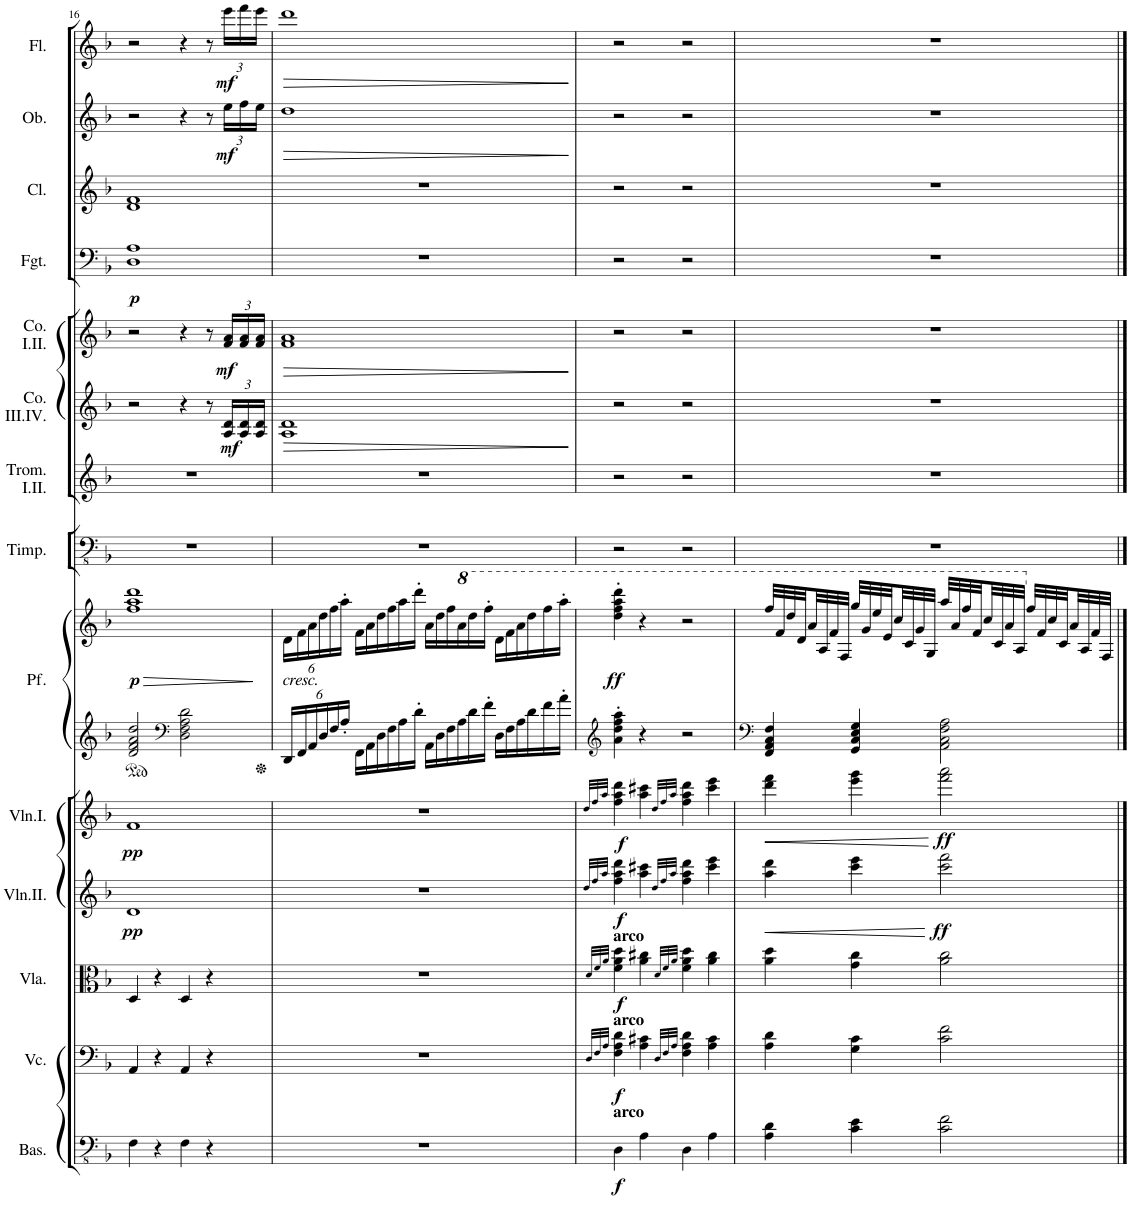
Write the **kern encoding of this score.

**kern	**dynam	**kern	**dynam	**kern	**dynam	**kern	**dynam	**kern	**dynam	**kern	**kern	**dynam	**kern	**kern	**kern	**dynam	**kern	**dynam	**kern	**dynam	**kern	**kern	**dynam	**kern	**dynam
*part14	*part14	*part13	*part13	*part12	*part12	*part11	*part11	*part10	*part10	*part9	*part9	*part9	*part8	*part7	*part6	*part6	*part5	*part5	*part4	*part4	*part3	*part2	*part2	*part1	*part1
*staff15	*staff15	*staff14	*staff14	*staff13	*staff13	*staff12	*staff12	*staff11	*staff11	*staff10	*staff9	*staff9/10	*staff8	*staff7	*staff6	*staff6	*staff5	*staff5	*staff4	*staff4	*staff3	*staff2	*staff2	*staff1	*staff1
*I"Basso.	*	*I"Violoncello.	*	*I"Viola.	*	*I"Violino II.	*	*I"Violino I.	*	*I"Pianoforte.	*	*	*I"Timpani. in A - C - D - E.	*I"Trombe I, II. in Bb.	*I"Corni III, IV. in F.	*	*I"Corni I, II. in F.	*	*I"Fagotti I, II.	*	*I"Clarinetti I, II. in Bb.	*I"Oboi I, II.	*	*I"Flauti I, II.	*
*I'Bas.	*	*I'Vc.	*	*I'Vla.	*	*I'Vln.II.	*	*I'Vln.I.	*	*I'Pf.	*	*	*I'Timp.	*I'Trom. I.II.	*I'Co. III.IV.	*	*I'Co. I.II.	*	*I'Fgt.	*	*I'Cl.	*I'Ob.	*	*I'Fl.	*
!!LO:PB:g=z
*clefFv4	*	*clefF4	*	*clefC3	*	*clefG2	*	*clefG2	*	*clefG2	*clefG2	*	*clefFv4	*clefG2	*clefG2	*	*clefG2	*	*clefF4	*	*clefG2	*clefG2	*	*clefG2	*
*	*	*	*	*	*	*	*	*	*	*	*	*	*	*	*ITrd4c7	*	*ITrd4c7	*	*	*	*	*	*	*	*
*k[b-]	*	*k[b-]	*	*k[b-]	*	*k[b-]	*	*k[b-]	*	*k[b-]	*k[b-]	*	*k[b-]	*k[b-]	*k[b-]	*	*k[b-]	*	*k[b-]	*	*k[b-]	*k[b-]	*	*k[b-]	*
*M4/4	*	*M4/4	*	*M4/4	*	*M4/4	*	*M4/4	*	*M4/4	*M4/4	*	*M4/4	*M4/4	*M4/4	*	*M4/4	*	*M4/4	*	*M4/4	*M4/4	*	*M4/4	*
*met(c)	*	*met(c)	*	*met(c)	*	*met(c)	*	*met(c)	*	*met(c)	*met(c)	*	*met(c)	*met(c)	*met(c)	*	*met(c)	*	*met(c)	*	*met(c)	*met(c)	*	*met(c)	*
=16	=16	=16	=16	=16	=16	=16	=16	=16	=16	=16	=16	=16	=16	=16	=16	=16	=16	=16	=16	=16	=16	=16	=16	=16	=16
!	!	!	!	!	!	!	!LO:DY:b	!	!LO:DY:b	!	!	!LO:HP:b	!	!	!	!	!	!	!	!	!	!	!	!	!
!	!	!	!	!	!	!	!	!	!	!	!	!LO:DY:n=1:b	!	!	!	!	!	!	!	!LO:DY:b	!	!	!	!	!
4FF\	.	4AA/	.	4D/	.	1d	pp	1f	pp	2d/ 2f/ 2a/ 2dd/	1ff 1aa 1ddd	> p	1r	1r	2r	.	2r	.	1D 1A	p	1d 1f	2r	.	2r	.
4r	.	4r	.	4r	.	.	.	.	.	.	.	.	.	.	.	.	.	.	.	.	.	.	.	.	.
*	*	*	*	*	*	*	*	*	*	*clefF4	*	*	*	*	*	*	*	*	*	*	*	*	*	*	*
4FF\	.	4AA/	.	4D/	.	.	.	.	.	2D\ 2F\ 2A\ 2d\	.	.	.	.	4r	.	4r	.	.	.	.	4r	.	4r	.
4r	.	4r	.	4r	.	.	.	.	.	.	.	.	.	.	8r	.	8r	.	.	.	.	8r	.	8r	.
*	*	*	*	*	*	*	*	*	*	*	*	*	*	*	*Xbrackettup	*	*Xbrackettup	*	*	*	*	*Xbrackettup	*	*Xbrackettup	*
!	!	!	!	!	!	!	!	!	!	!	!	!	!	!	!	!LO:DY:b	!	!LO:DY:b	!	!	!	!	!LO:DY:b	!	!LO:DY:b
.	.	.	.	.	.	.	.	.	.	.	.	.	.	.	24A/ 24d/LL	mf	24f/ 24a/LL	mf	.	.	.	24ee\LL	mf	24eee\LL	mf
.	.	.	.	.	.	.	.	.	.	.	.	.	.	.	24A/ 24d/	.	24f/ 24a/	.	.	.	.	24ff\	.	24fff\	.
.	.	.	.	.	.	.	.	.	.	.	.	.	.	.	24A/ 24d/JJ	.	24f/ 24a/JJ	.	.	.	.	24ee\JJ	.	24eee\JJ	.
.	.	.	.	.	.	.	.	.	.	.	.	]	.	.	.	.	.	.	.	.	.	.	.	.	.
=17	=17	=17	=17	=17	=17	=17	=17	=17	=17	=17	=17	=17	=17	=17	=17	=17	=17	=17	=17	=17	=17	=17	=17	=17	=17
*	*	*	*	*	*	*	*	*	*	*Xbrackettup	*Xbrackettup	*	*	*	*	*	*	*	*	*	*	*	*	*	*
!	!	!	!	!	!	!	!	!	!	!	!LO:TX:b:i:t=cresc.	!	!	!	!	!	!	!	!	!	!	!	!	!	!
!	!	!	!	!	!	!	!	!	!	!	!	!	!	!	!	!LO:HP:b	!	!LO:HP:b	!	!	!	!	!LO:HP:b	!	!LO:HP:b
1r	.	1r	.	1r	.	1r	.	1r	.	24DD/LL	24d\LL	.	1r	1r	1A 1d	>	1f 1a	>	1r	.	1r	1dd	>	1ddd	>
.	.	.	.	.	.	.	.	.	.	24FF/	24f\	.	.	.	.	.	.	.	.	.	.	.	.	.	.
.	.	.	.	.	.	.	.	.	.	24AA/	24a\	.	.	.	.	.	.	.	.	.	.	.	.	.	.
.	.	.	.	.	.	.	.	.	.	24D/	24dd\	.	.	.	.	.	.	.	.	.	.	.	.	.	.
.	.	.	.	.	.	.	.	.	.	24F/	24ff\	.	.	.	.	.	.	.	.	.	.	.	.	.	.
.	.	.	.	.	.	.	.	.	.	24A'/JJ	24aa'\JJ	.	.	.	.	.	.	.	.	.	.	.	.	.	.
.	.	.	.	.	.	.	.	.	.	24FF\LL	24f\LL	.	.	.	.	.	.	.	.	.	.	.	.	.	.
.	.	.	.	.	.	.	.	.	.	24AA\	24a\	.	.	.	.	.	.	.	.	.	.	.	.	.	.
.	.	.	.	.	.	.	.	.	.	24D\	24dd\	.	.	.	.	.	.	.	.	.	.	.	.	.	.
.	.	.	.	.	.	.	.	.	.	24F\	24ff\	.	.	.	.	.	.	.	.	.	.	.	.	.	.
.	.	.	.	.	.	.	.	.	.	24A\	24aa\	.	.	.	.	.	.	.	.	.	.	.	.	.	.
.	.	.	.	.	.	.	.	.	.	24d'\JJ	24ddd'\JJ	.	.	.	.	.	.	.	.	.	.	.	.	.	.
.	.	.	.	.	.	.	.	.	.	24AA\LL	24a\LL	.	.	.	.	.	.	.	.	.	.	.	.	.	.
.	.	.	.	.	.	.	.	.	.	24D\	24dd\	.	.	.	.	.	.	.	.	.	.	.	.	.	.
.	.	.	.	.	.	.	.	.	.	24F\	24ff\	.	.	.	.	.	.	.	.	.	.	.	.	.	.
*	*	*	*	*	*	*	*	*	*	*	*8va	*	*	*	*	*	*	*	*	*	*	*	*	*	*
.	.	.	.	.	.	.	.	.	.	24A\	24aa\	.	.	.	.	.	.	.	.	.	.	.	.	.	.
.	.	.	.	.	.	.	.	.	.	24d\	24ddd\	.	.	.	.	.	.	.	.	.	.	.	.	.	.
.	.	.	.	.	.	.	.	.	.	24f'\JJ	24fff'\JJ	.	.	.	.	.	.	.	.	.	.	.	.	.	.
.	.	.	.	.	.	.	.	.	.	24D\LL	24dd\LL	.	.	.	.	.	.	.	.	.	.	.	.	.	.
.	.	.	.	.	.	.	.	.	.	24F\	24ff\	.	.	.	.	.	.	.	.	.	.	.	.	.	.
.	.	.	.	.	.	.	.	.	.	24A\	24aa\	.	.	.	.	.	.	.	.	.	.	.	.	.	.
.	.	.	.	.	.	.	.	.	.	24d\	24ddd\	.	.	.	.	.	.	.	.	.	.	.	.	.	.
.	.	.	.	.	.	.	.	.	.	24f\	24fff\	.	.	.	.	.	.	.	.	.	.	.	.	.	.
.	.	.	.	.	.	.	.	.	.	24a'\JJ	24aaa'\JJ	.	.	.	.	.	.	.	.	.	.	.	.	.	.
.	.	.	.	.	.	.	.	.	.	.	.	.	.	.	.	]	.	]	.	.	.	.	]	.	]
=18	=18	=18	=18	=18	=18	=18	=18	=18	=18	=18	=18	=18	=18	=18	=18	=18	=18	=18	=18	=18	=18	=18	=18	=18	=18
.	.	32qD/LLL	.	32qd/LLL	.	32qdd/LLL	.	32qdd/LLL	.	.	.	.	.	.	.	.	.	.	.	.	.	.	.	.	.
.	.	32qF/	.	32qf/	.	32qff/	.	32qff/	.	.	.	.	.	.	.	.	.	.	.	.	.	.	.	.	.
.	.	32qA/JJJ	.	32qa/JJJ	.	32qaa/JJJ	.	32qaa/JJJ	.	.	.	.	.	.	.	.	.	.	.	.	.	.	.	.	.
*	*	*	*	*	*	*	*	*	*	*clefG2	*	*	*	*	*	*	*	*	*	*	*	*	*	*	*
!	!	!	!	!LO:TX:a:B:t=arco	!	!	!	!	!	!	!	!	!	!	!	!	!	!	!	!	!	!	!	!	!
!	!	!LO:TX:a:B:t=arco	!	!	!	!	!	!	!	!	!	!	!	!	!	!	!	!	!	!	!	!	!	!	!
!LO:TX:a:B:t=arco	!	!	!	!	!	!	!	!	!	!	!	!	!	!	!	!	!	!	!	!	!	!	!	!	!
!	!LO:DY:b	!	!LO:DY:b	!	!LO:DY:b	!	!LO:DY:b	!	!LO:DY:b	!	!	!LO:DY:b	!	!	!	!	!	!	!	!	!	!	!	!	!
4DD\	f	4F\ 4A\ 4d\	f	4f\ 4a\ 4dd\	f	4ff\ 4aa\ 4ddd\	f	4ff\ 4aa\ 4ddd\	f	4a\' 4dd\' 4ff\' 4aa\'	4ddd\' 4fff\' 4aaa\' 4dddd\'	ff	2r	2r	2r	.	2r	.	2r	.	2r	2r	.	2r	.
4AA\	.	4A\ 4c#X\	.	4a\ 4cc#X\	.	4aa\ 4ccc#X\	.	4aa\ 4ccc#X\	.	4r	4r	.	.	.	.	.	.	.	.	.	.	.	.	.	.
.	.	32qD/LLL	.	32qd/LLL	.	32qdd/LLL	.	32qdd/LLL	.	.	.	.	.	.	.	.	.	.	.	.	.	.	.	.	.
.	.	32qF/	.	32qf/	.	32qff/	.	32qff/	.	.	.	.	.	.	.	.	.	.	.	.	.	.	.	.	.
.	.	32qA/JJJ	.	32qa/JJJ	.	32qaa/JJJ	.	32qaa/JJJ	.	.	.	.	.	.	.	.	.	.	.	.	.	.	.	.	.
4DD\	.	4F\ 4A\ 4d\	.	4f\ 4a\ 4dd\	.	4ff\ 4aa\ 4ddd\	.	4ff\ 4aa\ 4ddd\	.	2r	2r	.	2r	2r	2r	.	2r	.	2r	.	2r	2r	.	2r	.
4AA\	.	4A\ 4c#\	.	4a\ 4cc#\	.	4ccc#\ 4eee\	.	4ccc#\ 4eee\	.	.	.	.	.	.	.	.	.	.	.	.	.	.	.	.	.
=19	=19	=19	=19	=19	=19	=19	=19	=19	=19	=19	=19	=19	=19	=19	=19	=19	=19	=19	=19	=19	=19	=19	=19	=19	=19
*	*	*	*	*	*	*	*	*	*	*clefF4	*	*	*	*	*	*	*	*	*	*	*	*	*	*	*
!	!	!	!	!	!	!	!LO:HP:b	!	!LO:HP:b	!	!	!	!	!	!	!	!	!	!	!	!	!	!	!	!
4AA\ 4D\	.	4A\ 4d\	.	4a\ 4dd\	.	4aa\ 4ddd\	<	4ddd\ 4fff\	<	4FF/ 4AA/ 4C/ 4F/	32fff/LLL	.	1r	1r	1r	.	1r	.	1r	.	1r	1r	.	1r	.
.	.	.	.	.	.	.	.	.	.	.	32ff/	.	.	.	.	.	.	.	.	.	.	.	.	.	.
.	.	.	.	.	.	.	.	.	.	.	32ddd/	.	.	.	.	.	.	.	.	.	.	.	.	.	.
.	.	.	.	.	.	.	.	.	.	.	32dd/	.	.	.	.	.	.	.	.	.	.	.	.	.	.
.	.	.	.	.	.	.	.	.	.	.	32aa/	.	.	.	.	.	.	.	.	.	.	.	.	.	.
.	.	.	.	.	.	.	.	.	.	.	32a/	.	.	.	.	.	.	.	.	.	.	.	.	.	.
.	.	.	.	.	.	.	.	.	.	.	32ff/	.	.	.	.	.	.	.	.	.	.	.	.	.	.
.	.	.	.	.	.	.	.	.	.	.	32f/JJJ	.	.	.	.	.	.	.	.	.	.	.	.	.	.
4C\ 4E\	.	4G\ 4c\	.	4g\ 4cc\	.	4ccc\ 4eee\	.	4eee\ 4ggg\	.	4GG/ 4C/ 4E/ 4G/	32ggg/LLL	.	.	.	.	.	.	.	.	.	.	.	.	.	.
.	.	.	.	.	.	.	.	.	.	.	32gg/	.	.	.	.	.	.	.	.	.	.	.	.	.	.
.	.	.	.	.	.	.	.	.	.	.	32eee/	.	.	.	.	.	.	.	.	.	.	.	.	.	.
.	.	.	.	.	.	.	.	.	.	.	32ee/	.	.	.	.	.	.	.	.	.	.	.	.	.	.
.	.	.	.	.	.	.	.	.	.	.	32ccc/	.	.	.	.	.	.	.	.	.	.	.	.	.	.
.	.	.	.	.	.	.	.	.	.	.	32cc/	.	.	.	.	.	.	.	.	.	.	.	.	.	.
.	.	.	.	.	.	.	.	.	.	.	32gg/	.	.	.	.	.	.	.	.	.	.	.	.	.	.
.	.	.	.	.	.	.	.	.	.	.	32g/JJJ	.	.	.	.	.	.	.	.	.	.	.	.	.	.
!	!	!	!	!	!	!	!LO:DY:n=1:b	!	!LO:DY:n=1:b	!	!	!	!	!	!	!	!	!	!	!	!	!	!	!	!
2C\ 2F\	.	2c\ 2f\	.	2a\ 2cc\	.	2ccc\ 2fff\	[ ff	2fff\ 2aaa\	[ ff	2AA\ 2C\ 2F\ 2A\	32aaa/LLL	.	.	.	.	.	.	.	.	.	.	.	.	.	.
.	.	.	.	.	.	.	.	.	.	.	32aa/	.	.	.	.	.	.	.	.	.	.	.	.	.	.
.	.	.	.	.	.	.	.	.	.	.	32fff/	.	.	.	.	.	.	.	.	.	.	.	.	.	.
.	.	.	.	.	.	.	.	.	.	.	32ff/	.	.	.	.	.	.	.	.	.	.	.	.	.	.
.	.	.	.	.	.	.	.	.	.	.	32ccc/	.	.	.	.	.	.	.	.	.	.	.	.	.	.
.	.	.	.	.	.	.	.	.	.	.	32cc/	.	.	.	.	.	.	.	.	.	.	.	.	.	.
.	.	.	.	.	.	.	.	.	.	.	32aa/	.	.	.	.	.	.	.	.	.	.	.	.	.	.
.	.	.	.	.	.	.	.	.	.	.	32a/JJJ	.	.	.	.	.	.	.	.	.	.	.	.	.	.
*	*	*	*	*	*	*	*	*	*	*	*X8va	*	*	*	*	*	*	*	*	*	*	*	*	*	*
.	.	.	.	.	.	.	.	.	.	.	32ff/LLL	.	.	.	.	.	.	.	.	.	.	.	.	.	.
.	.	.	.	.	.	.	.	.	.	.	32f/	.	.	.	.	.	.	.	.	.	.	.	.	.	.
.	.	.	.	.	.	.	.	.	.	.	32cc/	.	.	.	.	.	.	.	.	.	.	.	.	.	.
.	.	.	.	.	.	.	.	.	.	.	32c/	.	.	.	.	.	.	.	.	.	.	.	.	.	.
.	.	.	.	.	.	.	.	.	.	.	32a/	.	.	.	.	.	.	.	.	.	.	.	.	.	.
.	.	.	.	.	.	.	.	.	.	.	32A/	.	.	.	.	.	.	.	.	.	.	.	.	.	.
.	.	.	.	.	.	.	.	.	.	.	32f/	.	.	.	.	.	.	.	.	.	.	.	.	.	.
.	.	.	.	.	.	.	.	.	.	.	32F/JJJ	.	.	.	.	.	.	.	.	.	.	.	.	.	.
==	==	==	==	==	==	==	==	==	==	==	==	==	==	==	==	==	==	==	==	==	==	==	==	==	==
*-	*-	*-	*-	*-	*-	*-	*-	*-	*-	*-	*-	*-	*-	*-	*-	*-	*-	*-	*-	*-	*-	*-	*-	*-	*-
